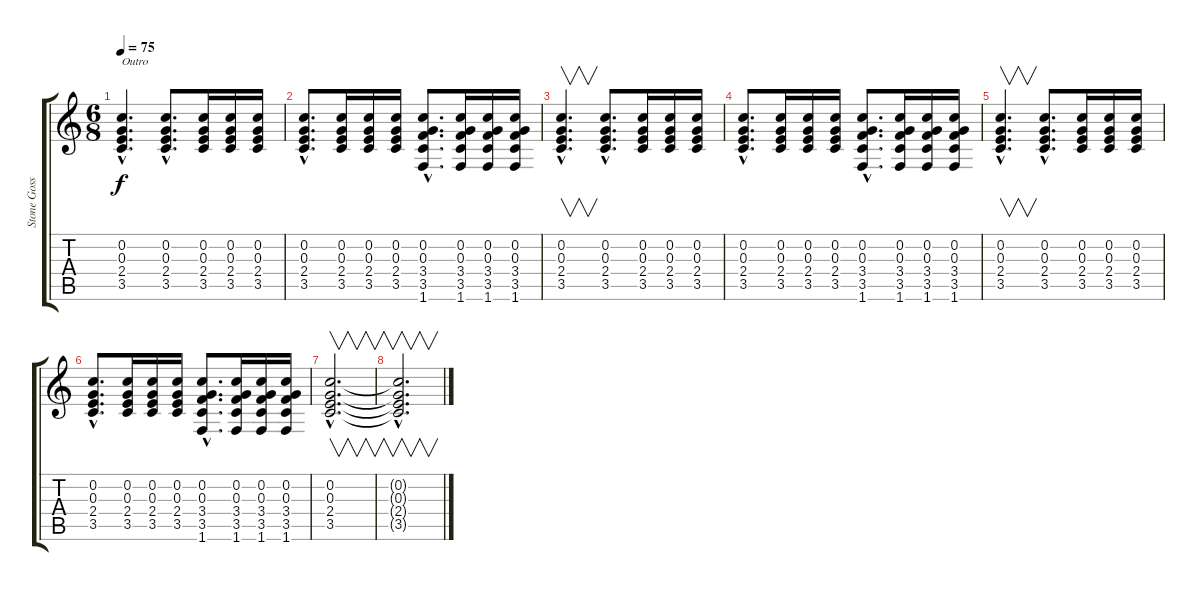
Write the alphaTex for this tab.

\track ("Stone Gossard" "Stone Goss") {instrument electricguitarclean}
\staff {score tabs}
\tuning (E4 C4 G3 D3 A2 E2) {hide}
\ts (6 8)
\tempo 75
\clef g2
\ks c
(0.2{hac} 0.3{hac} 2.4{hac} 3.5{hac}).4{d txt "Outro" dy f} (0.2{hac} 0.3{hac} 2.4{hac} 3.5{hac}).8{d} (0.2 0.3 2.4 3.5).16 (0.2 0.3 2.4 3.5).16 (0.2 0.3 2.4 3.5).16 |
(0.2{hac} 0.3{hac} 2.4{hac} 3.5{hac}).8{d} (0.2 0.3 2.4 3.5).16 (0.2 0.3 2.4 3.5).16 (0.2 0.3 2.4 3.5).16 (0.2{hac} 0.3{hac} 3.4{hac} 3.5{hac} 1.6{hac}).8{d} (0.2 0.3 3.4 3.5 1.6).16 (0.2 0.3 3.4 3.5 1.6).16 (0.2 0.3 3.4 3.5 1.6).16 |
(0.2{hac} 0.3{hac} 2.4{hac} 3.5{hac}).4{v d} (0.2{hac} 0.3{hac} 2.4{hac} 3.5{hac}).8{d} (0.2 0.3 2.4 3.5).16 (0.2 0.3 2.4 3.5).16 (0.2 0.3 2.4 3.5).16 |
(0.2{hac} 0.3{hac} 2.4{hac} 3.5{hac}).8{d} (0.2 0.3 2.4 3.5).16 (0.2 0.3 2.4 3.5).16 (0.2 0.3 2.4 3.5).16 (0.2{hac} 0.3{hac} 3.4{hac} 3.5{hac} 1.6{hac}).8{d} (0.2 0.3 3.4 3.5 1.6).16 (0.2 0.3 3.4 3.5 1.6).16 (0.2 0.3 3.4 3.5 1.6).16 |
(0.2{hac} 0.3{hac} 2.4{hac} 3.5{hac}).4{v d} (0.2{hac} 0.3{hac} 2.4{hac} 3.5{hac}).8{d} (0.2 0.3 2.4 3.5).16 (0.2 0.3 2.4 3.5).16 (0.2 0.3 2.4 3.5).16 |
(0.2{hac} 0.3{hac} 2.4{hac} 3.5{hac}).8{d} (0.2 0.3 2.4 3.5).16 (0.2 0.3 2.4 3.5).16 (0.2 0.3 2.4 3.5).16 (0.2{hac} 0.3{hac} 3.4{hac} 3.5{hac} 1.6{hac}).8{d} (0.2 0.3 3.4 3.5 1.6).16 (0.2 0.3 3.4 3.5 1.6).16 (0.2 0.3 3.4 3.5 1.6).16 |
(0.2{hac} 0.3{hac} 2.4{hac} 3.5{hac}).2{v d} |
(0.2{hac t} 0.3{hac t} 2.4{hac t} 3.5{hac t}).2{v d}
